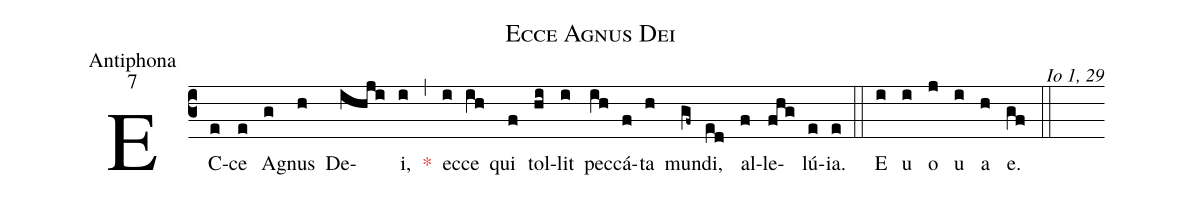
name:Ecce Agnus Dei;
office-part:Antiphona;
mode:7;
commentary:Io 1, 29;
%%
(c3) EC(e)ce(e) A(g)gnus(h) De(ihji)i,(i) <c>*</c>(,) ec(i)ce(ih) qui(f) tol(hi)lit(i) pec(ih)cá(f)ta(h) mun(gf~)di,(ed) al(f)le(fhg)lú(e)ia.(e) (::) E(i) u(i) o(j) u(i) a(h) e.(gf) (::)
